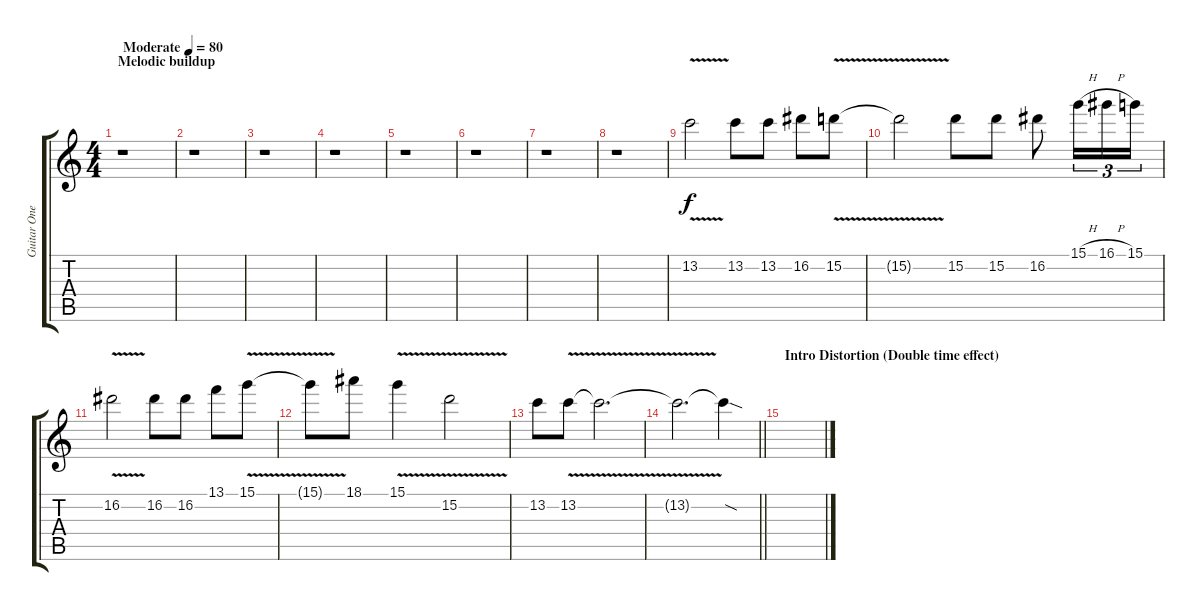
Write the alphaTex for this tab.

\track ("Guitar One" "Guitar One") {instrument distortionguitar}
\staff {score tabs}
\tuning (E4 B3 G3 D3 A2 E2) {hide}
\ts (4 4)
\section ("" "Melodic buildup")
\tempo (80 "Moderate")
\clef g2
\ks c
r.1{dy f instrument distortionguitar} |
r.1 |
r.1 |
r.1 |
r.1 |
r.1 |
r.1 |
r.1 |
13.2{v}.2 13.2.8 13.2.8 16.2.8 15.2{v}.8 |
15.2{v t}.2 15.2.8 15.2.8 16.2.8 15.1{h}.16{tu (3 2)} 16.1{h}.16{tu (3 2)} 15.1.16{tu (3 2)} |
16.2{v}.2 16.2.8 16.2.8 13.1.8 15.1{v}.8 |
15.1{v t}.8 18.1.8 15.1{v}.4 15.2{v}.2 |
13.2.8 13.2{v}.8 13.2{v t}.2{d} |
\barLineRight lightlight
13.2{t}.2{d} 13.2{sod t}.4 |
\section ("" "Intro Distortion (Double time effect)")
